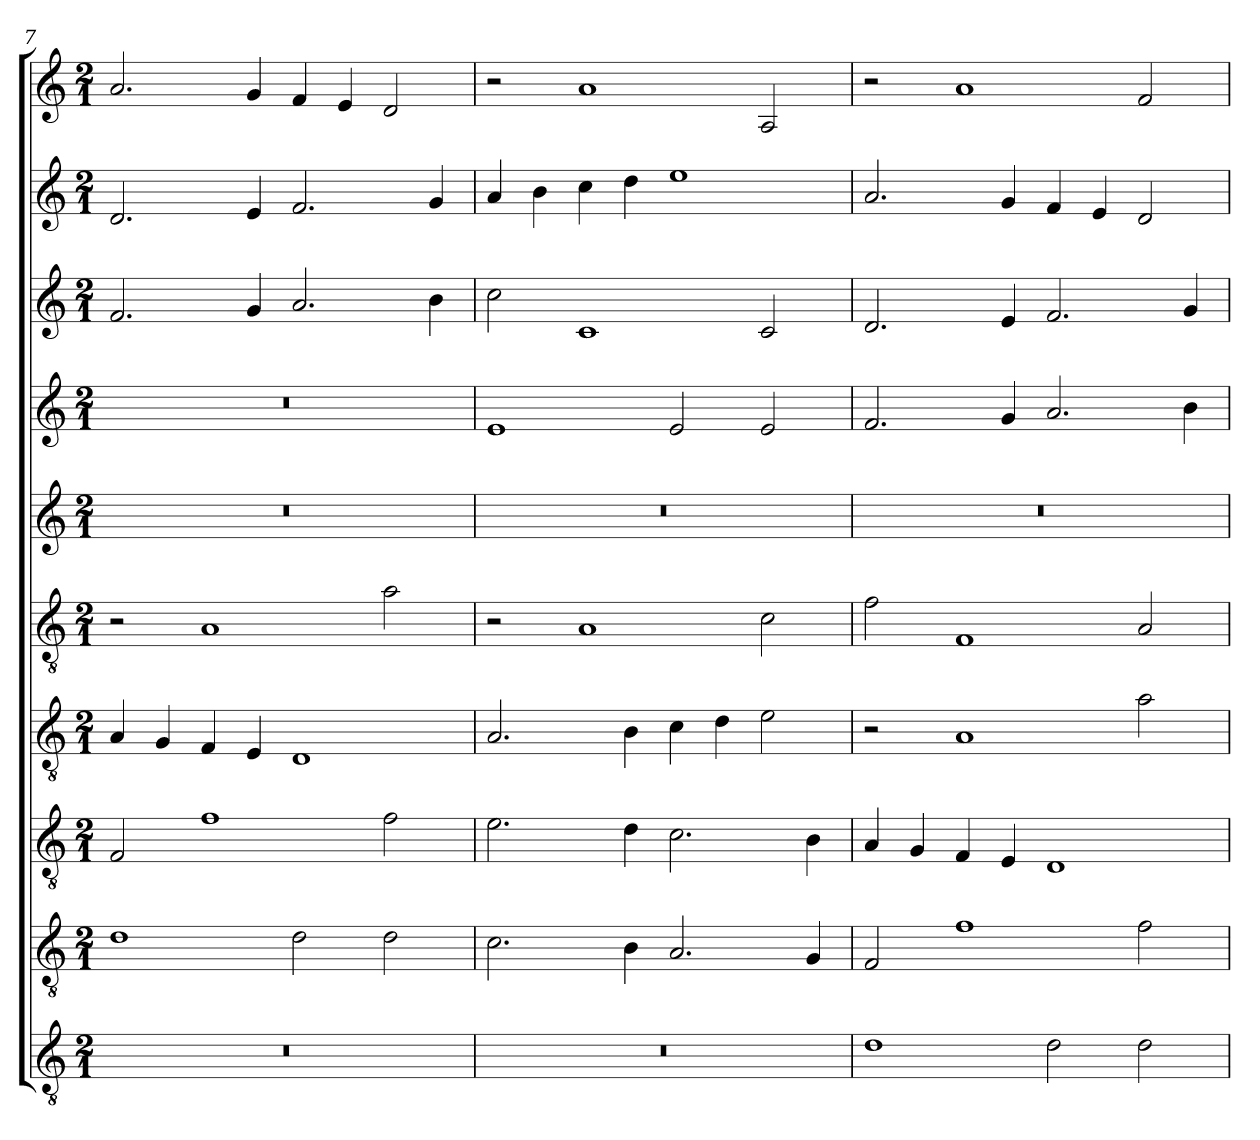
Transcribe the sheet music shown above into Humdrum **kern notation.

**kern	**kern	**kern	**kern	**kern	**kern	**kern	**kern	**kern	**kern
*part10	*part9	*part8	*part7	*part6	*part5	*part4	*part3	*part2	*part1
*staff10	*staff9	*staff8	*staff7	*staff6	*staff5	*staff4	*staff3	*staff2	*staff1
*clefGv2	*clefGv2	*clefGv2	*clefGv2	*clefGv2	*clefG2	*clefG2	*clefG2	*clefG2	*clefG2
*k[]	*k[]	*k[]	*k[]	*k[]	*k[]	*k[]	*k[]	*k[]	*k[]
*a:	*a:	*a:	*a:	*a:	*a:	*a:	*a:	*a:	*a:
*M2/1	*M2/1	*M2/1	*M2/1	*M2/1	*M2/1	*M2/1	*M2/1	*M2/1	*M2/1
=7	=7	=7	=7	=7	=7	=7	=7	=7	=7
0r	1d	2F	4A	2r	0r	0r	2.f	2.d	2.a
.	.	.	4G	.	.	.	.	.	.
.	.	1f	4F	1A	.	.	.	.	.
.	.	.	4E	.	.	.	4g	4e	4g
.	2d	.	1D	.	.	.	2.a	2.f	4f
.	.	.	.	.	.	.	.	.	4e
.	2d	2f	.	2a	.	.	.	.	2d
.	.	.	.	.	.	.	4b	4g	.
=8	=8	=8	=8	=8	=8	=8	=8	=8	=8
0r	2.c	2.e	2.A	2r	0r	1e	2cc	4a	2r
.	.	.	.	.	.	.	.	4b	.
.	.	.	.	1A	.	.	1c	4cc	1a
.	4B	4d	4B	.	.	.	.	4dd	.
.	2.A	2.c	4c	.	.	2e	.	1ee	.
.	.	.	4d	.	.	.	.	.	.
.	.	.	2e	2c	.	2e	2c	.	2A
.	4G	4B	.	.	.	.	.	.	.
=9	=9	=9	=9	=9	=9	=9	=9	=9	=9
1d	2F	4A	2r	2f	0r	2.f	2.d	2.a	2r
.	.	4G	.	.	.	.	.	.	.
.	1f	4F	1A	1F	.	.	.	.	1a
.	.	4E	.	.	.	4g	4e	4g	.
2d	.	1D	.	.	.	2.a	2.f	4f	.
.	.	.	.	.	.	.	.	4e	.
2d	2f	.	2a	2A	.	.	.	2d	2f
.	.	.	.	.	.	4b	4g	.	.
=	=	=	=	=	=	=	=	=	=
*-	*-	*-	*-	*-	*-	*-	*-	*-	*-
